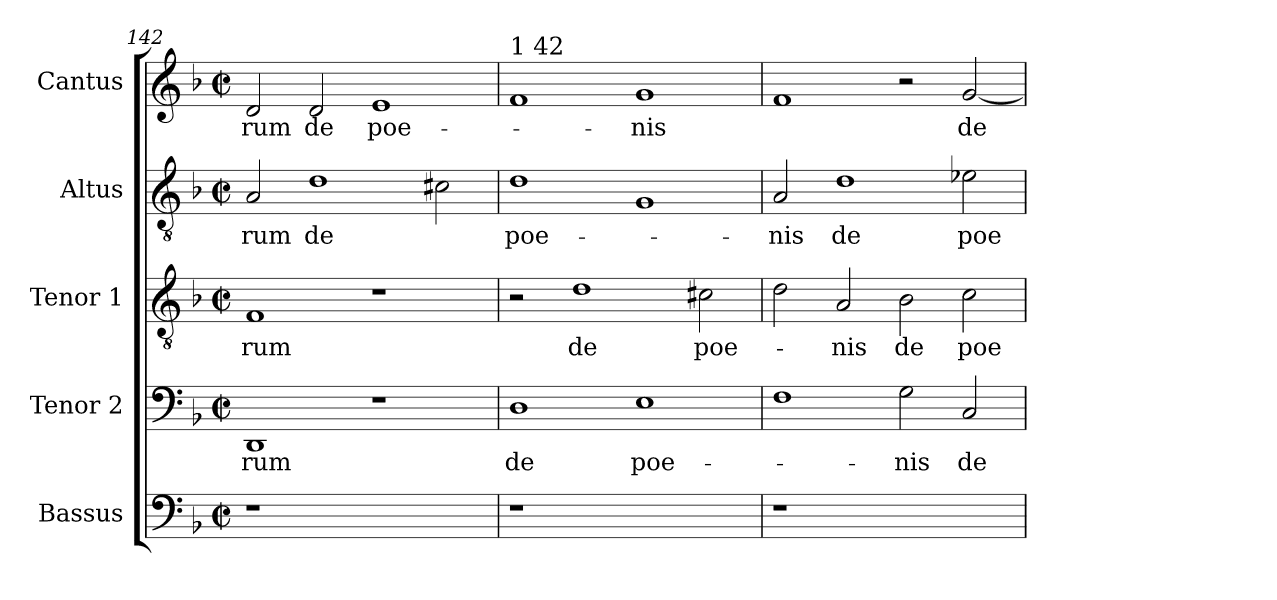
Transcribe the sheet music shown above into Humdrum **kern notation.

**kern	**kern	**text	**kern	**text	**kern	**text	**kern	**text
*part5	*part4	*part4	*part3	*part3	*part2	*part2	*part1	*part1
*staff5	*staff4	*staff4	*staff3	*staff3	*staff2	*staff2	*staff1	*staff1
*I"Bassus	*I"Tenor 2	*	*I"Tenor 1	*	*I"Altus	*	*I"Cantus	*
*clefF4	*clefF4	*	*clefGv2	*	*clefGv2	*	*clefG2	*
*k[b-]	*k[b-]	*	*k[b-]	*	*k[b-]	*	*k[b-]	*
*F:	*F:	*	*F:	*	*F:	*	*F:	*
*M2/2	*M2/2	*	*M2/2	*	*M2/2	*	*M2/2	*
*met(c|)	*met(c|)	*	*met(c|)	*	*met(c|)	*	*met(c|)	*
=142	=142	=142	=142	=142	=142	=142	=142	=142
!	!	!LO:LY:b:cj	!	!LO:LY:b:cj	!	!LO:LY:b:cj	!	!LO:LY:b:cj
1r	1DD	-rum	1F	-rum	2A/	-rum	2d/	-rum
!	!	!	!	!	!	!LO:LY:b:cj	!	!LO:LY:b:cj
.	.	.	.	.	1d	de	2d/	de
!	!	!	!	!	!	!	!	!LO:LY:b:cj
1ryy	1r	.	1r	.	.	.	1e	poe-
.	.	.	.	.	2c#X\	.	.	.
!!LO:LB:g=z
=143	=143	=143	=143	=143	=143	=143	=143	=143
!	!	!	!	!	!	!	!LO:TX:a:t=1 42	!
!	!	!LO:LY:b:cj	!	!	!	!LO:LY:b:cj	!	!
1r	1D	de	2r	.	1d	poe-	1f	.
!	!	!	!	!LO:LY:b:cj	!	!	!	!
.	.	.	1d	de	.	.	.	.
!	!	!LO:LY:b:cj	!	!	!	!	!	!LO:LY:b:cj
1ryy	1E	poe-	.	.	1G	.	1g	-nis
!	!	!	!	!LO:LY:b:cj	!	!	!	!
.	.	.	2c#X\	poe-	.	.	.	.
=144	=144	=144	=144	=144	=144	=144	=144	=144
!	!	!	!	!	!	!LO:LY:b:cj	!	!
1r	1F	.	2d\	.	2A/	-nis	1f	.
!	!	!	!	!LO:LY:b:cj	!	!LO:LY:b:cj	!	!
.	.	.	2A/	-nis	1d	de	.	.
!	!	!LO:LY:b:cj	!	!LO:LY:b:cj	!	!	!	!
1ryy	2G\	-nis	2B-\	de	.	.	2r	.
!	!	!LO:LY:b:cj	!	!LO:LY:b:cj	!	!LO:LY:b:cj	!	!LO:LY:b:cj
.	2C/	de	2c\	poe-	2e-X\	poe-	[<2g/	de
=	=	=	=	=	=	=	=	=
*-	*-	*-	*-	*-	*-	*-	*-	*-
